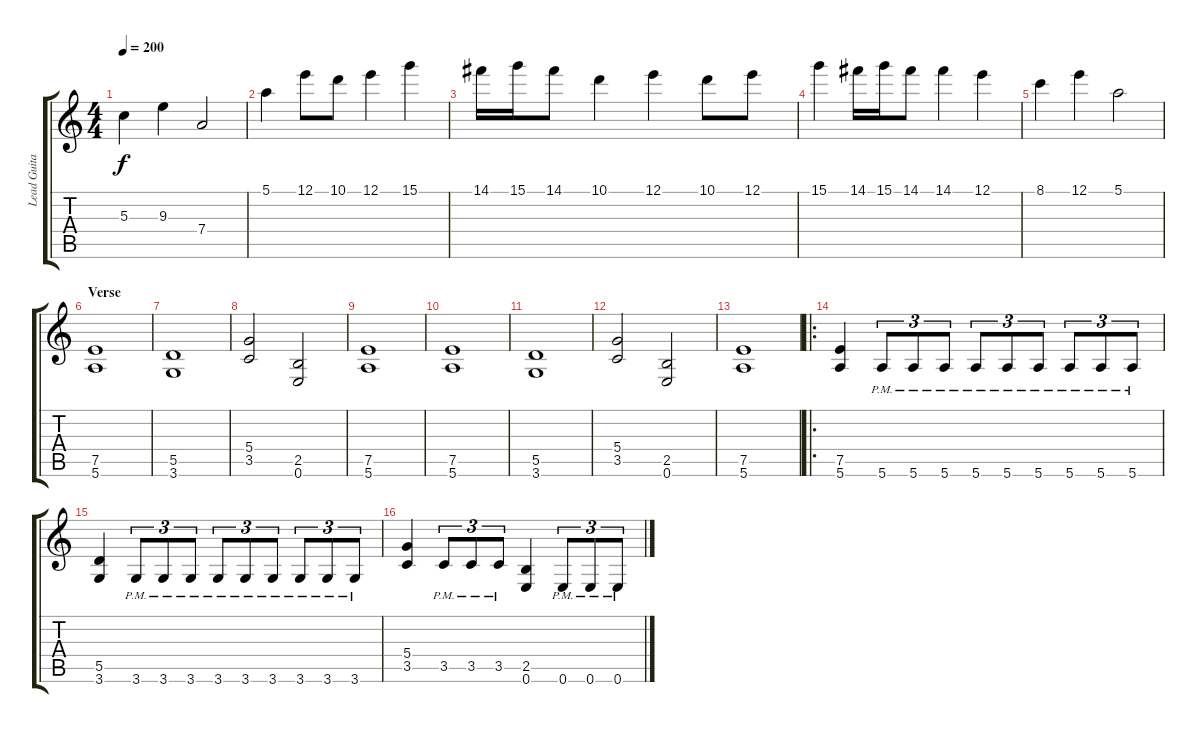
\track ("Lead Guitar" "Lead Guita") {instrument distortionguitar}
\staff {score tabs}
\tuning (E4 B3 G3 D3 A2 E2) {hide}
\ts (4 4)
\tempo 200
\clef g2
\ks c
5.3.4{dy f} 9.3.4 7.4.2 |
5.1.4 12.1.8 10.1.8 12.1.4 15.1.4 |
14.1.16 15.1.16 14.1.8 10.1.4 12.1.4 10.1.8 12.1.8 |
15.1.4 14.1.16 15.1.16 14.1.8 14.1.4 12.1.4 |
8.1.4 12.1.4 5.1.2 |
\section ("" "Verse")
(7.5 5.6).1 |
(5.5 3.6).1 |
(5.4 3.5).2 (2.5 0.6).2 |
(7.5 5.6).1 |
(7.5 5.6).1 |
(5.5 3.6).1 |
(5.4 3.5).2 (2.5 0.6).2 |
(7.5 5.6).1 |
\ro
(7.5 5.6).4 5.6{pm}.8{tu (3 2)} 5.6{pm}.8{tu (3 2)} 5.6{pm}.8{tu (3 2)} 5.6{pm}.8{tu (3 2)} 5.6{pm}.8{tu (3 2)} 5.6{pm}.8{tu (3 2)} 5.6{pm}.8{tu (3 2)} 5.6{pm}.8{tu (3 2)} 5.6{pm}.8{tu (3 2)} |
(5.5 3.6).4 3.6{pm}.8{tu (3 2)} 3.6{pm}.8{tu (3 2)} 3.6{pm}.8{tu (3 2)} 3.6{pm}.8{tu (3 2)} 3.6{pm}.8{tu (3 2)} 3.6{pm}.8{tu (3 2)} 3.6{pm}.8{tu (3 2)} 3.6{pm}.8{tu (3 2)} 3.6{pm}.8{tu (3 2)} |
(5.4 3.5).4 3.5{pm}.8{tu (3 2)} 3.5{pm}.8{tu (3 2)} 3.5{pm}.8{tu (3 2)} (2.5 0.6).4 0.6{pm}.8{tu (3 2)} 0.6{pm}.8{tu (3 2)} 0.6{pm}.8{tu (3 2)}
